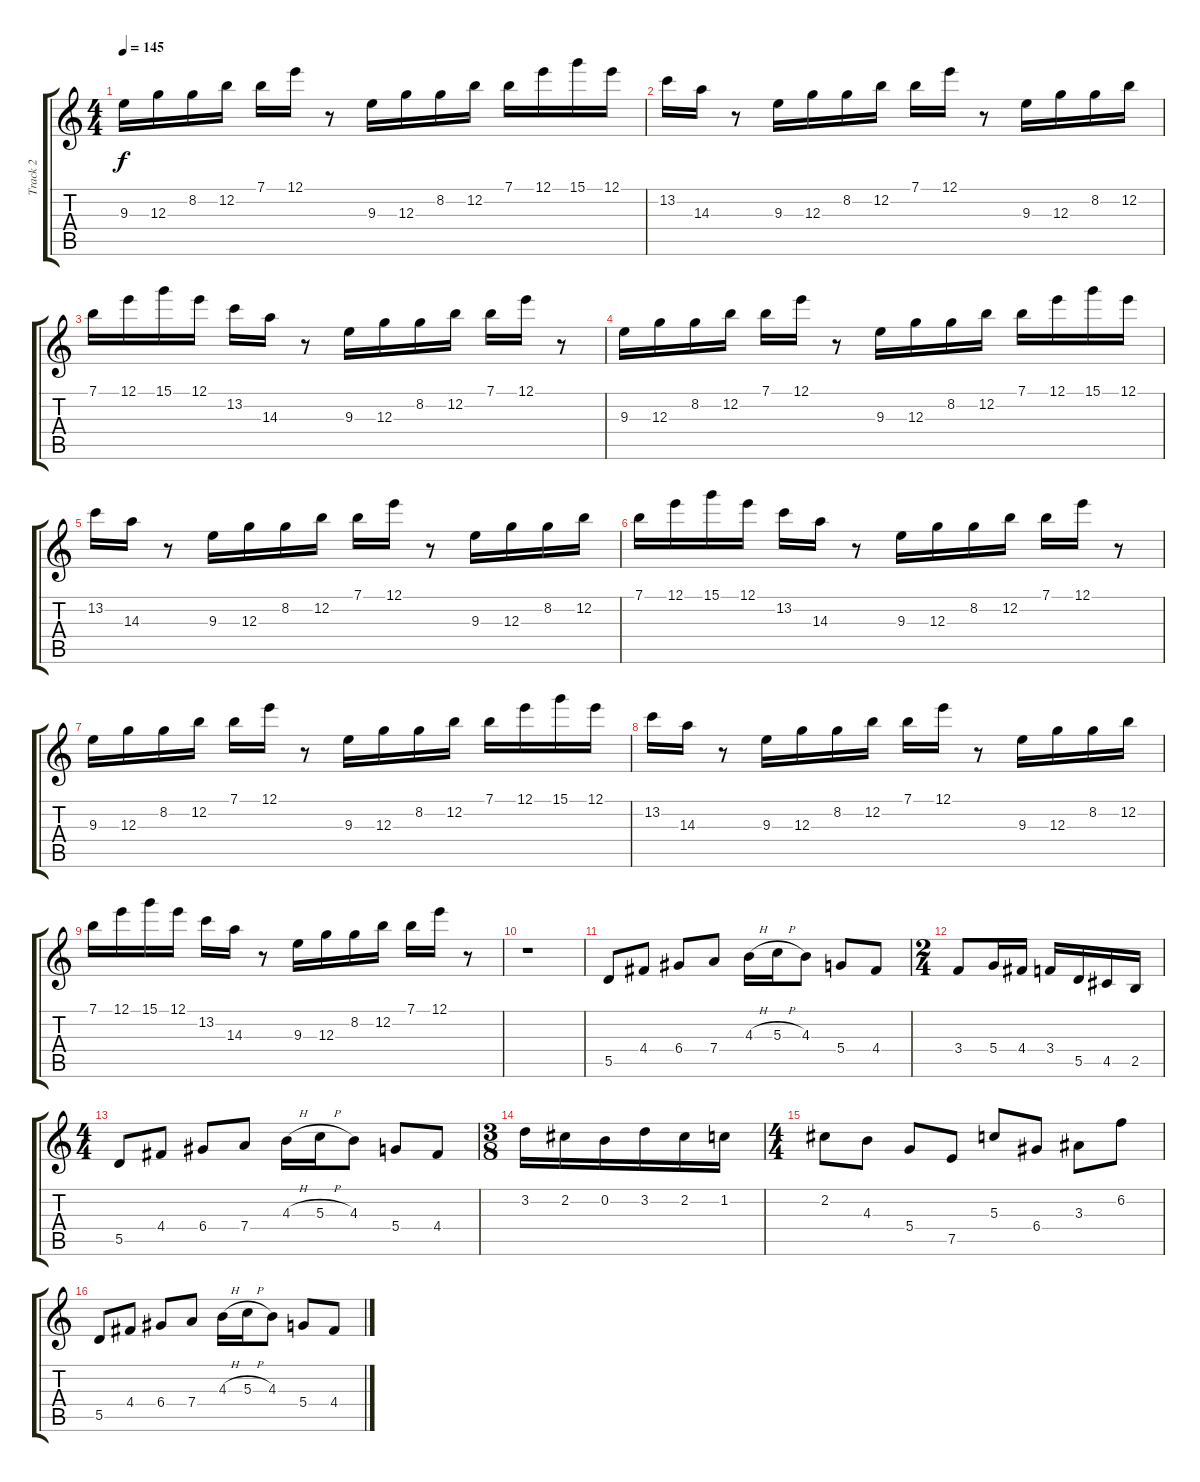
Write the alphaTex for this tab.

\track ("Track 2" "Track 2") {instrument overdrivenguitar}
\staff {score tabs}
\tuning (E4 B3 G3 D3 A2 D2) {hide}
\ts (4 4)
\tempo 145
\clef g2
\ks c
9.3.16{dy f} 12.3.16 8.2.16 12.2.16 7.1.16 12.1.16 r.8 9.3.16 12.3.16 8.2.16 12.2.16 7.1.16 12.1.16 15.1.16 12.1.16 |
13.2.16 14.3.16 r.8 9.3.16 12.3.16 8.2.16 12.2.16 7.1.16 12.1.16 r.8 9.3.16 12.3.16 8.2.16 12.2.16 |
7.1.16 12.1.16 15.1.16 12.1.16 13.2.16 14.3.16 r.8 9.3.16 12.3.16 8.2.16 12.2.16 7.1.16 12.1.16 r.8 |
9.3.16 12.3.16 8.2.16 12.2.16 7.1.16 12.1.16 r.8 9.3.16 12.3.16 8.2.16 12.2.16 7.1.16 12.1.16 15.1.16 12.1.16 |
13.2.16 14.3.16 r.8 9.3.16 12.3.16 8.2.16 12.2.16 7.1.16 12.1.16 r.8 9.3.16 12.3.16 8.2.16 12.2.16 |
7.1.16 12.1.16 15.1.16 12.1.16 13.2.16 14.3.16 r.8 9.3.16 12.3.16 8.2.16 12.2.16 7.1.16 12.1.16 r.8 |
9.3.16 12.3.16 8.2.16 12.2.16 7.1.16 12.1.16 r.8 9.3.16 12.3.16 8.2.16 12.2.16 7.1.16 12.1.16 15.1.16 12.1.16 |
13.2.16 14.3.16 r.8 9.3.16 12.3.16 8.2.16 12.2.16 7.1.16 12.1.16 r.8 9.3.16 12.3.16 8.2.16 12.2.16 |
7.1.16 12.1.16 15.1.16 12.1.16 13.2.16 14.3.16 r.8 9.3.16 12.3.16 8.2.16 12.2.16 7.1.16 12.1.16 r.8 |
r.1 |
5.5.8 4.4.8 6.4.8 7.4.8 4.3{h}.16 5.3{h}.16 4.3.8 5.4.8 4.4.8 |
\ts (2 4)
3.4.8 5.4.16 4.4.16 3.4.16 5.5.16 4.5.16 2.5.16 |
\ts (4 4)
5.5.8 4.4.8 6.4.8 7.4.8 4.3{h}.16 5.3{h}.16 4.3.8 5.4.8 4.4.8 |
\ts (3 8)
3.2.16 2.2.16 0.2.16 3.2.16 2.2.16 1.2.16 |
\ts (4 4)
2.2.8 4.3.8 5.4.8 7.5.8 5.3.8 6.4.8 3.3.8 6.2.8 |
5.5.8 4.4.8 6.4.8 7.4.8 4.3{h}.16 5.3{h}.16 4.3.8 5.4.8 4.4.8
